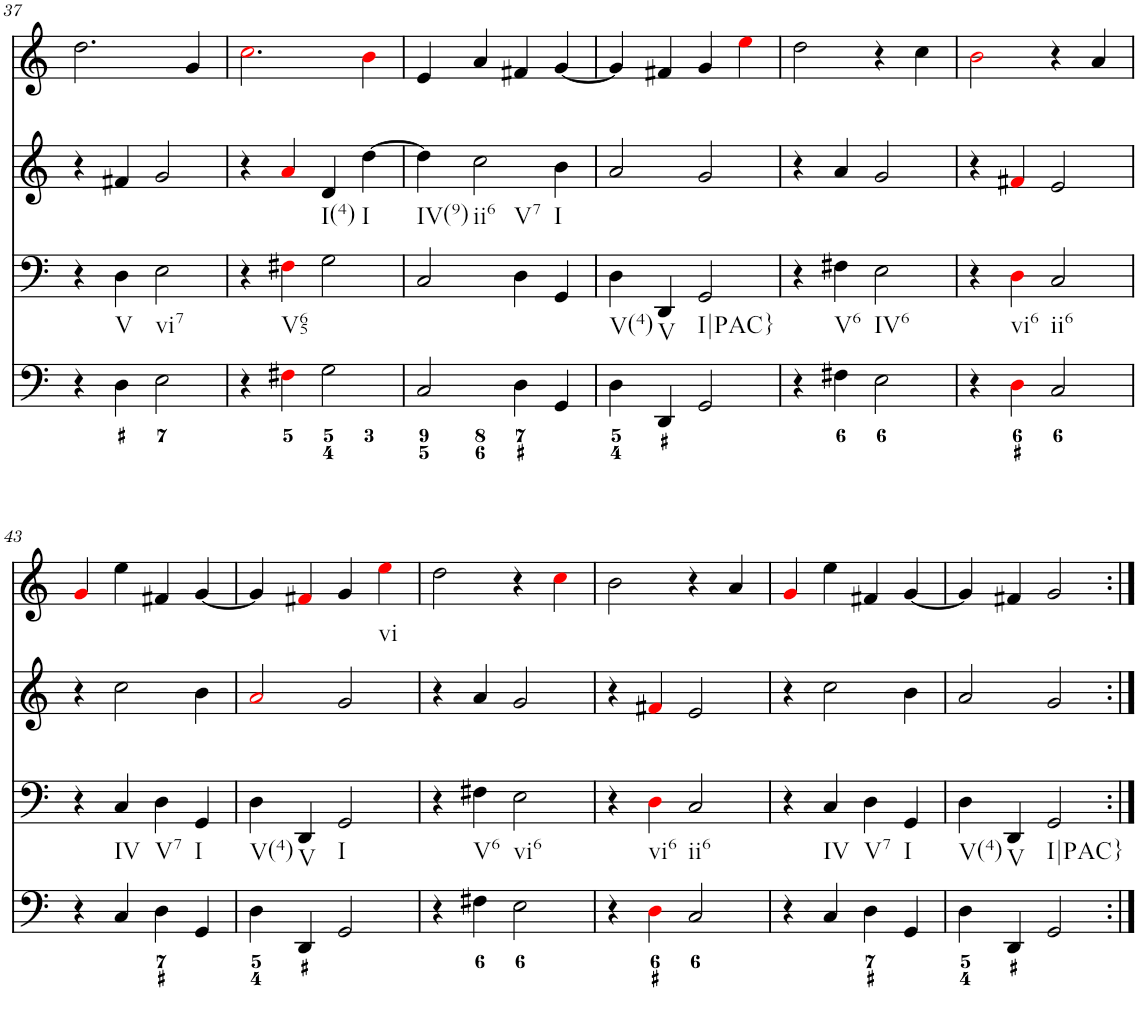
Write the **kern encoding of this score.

**kern	**kern	**kern	**kern
*part4	*part3	*part2	*part1
*staff4	*staff3	*staff2	*staff1
*I"Piano	*I"Piano	*I"Piano	*I"Piano
*I'Pno	*I'Pno	*I'Pno	*I'Pno
!!LO:PB:g=z
*clefF4	*clefF4	*clefG2	*clefG2
*k[]	*k[]	*k[]	*k[]
*M2/2	*M2/2	*M2/2	*M2/2
*met(c|)	*met(c|)	*met(c|)	*met(c|)
=37	=37	=37	=37
4r	4r	4r	2.dd\
4D\	4D\	4f#X/	.
2E\	2E\	2g/	.
.	.	.	4g/
=38	=38	=38	=38
4r	4r	4r	2.cci\
4F#Xi\	4F#Xi\	4ai/	.
2G\	2G\	4d/	.
.	.	[4dd\	4bi\
=39	=39	=39	=39
2C/	2C/	4dd\]	4e/
.	.	2cc\	4a/
4D\	4D\	.	4f#X/
4GG/	4GG/	4b\	[4g/
=40	=40	=40	=40
4D\	4D\	2a/	4g/]
4DD/	4DD/	.	4f#X/
2GG/	2GG/	2g/	4g/
.	.	.	4eei\
=41	=41	=41	=41
4r	4r	4r	2dd\
4F#X\	4F#X\	4a/	.
2E\	2E\	2g/	4r
.	.	.	4cc\
=42	=42	=42	=42
4r	4r	4r	2bi\
4Di\	4Di\	4f#Xi/	.
2C/	2C/	2e/	4r
.	.	.	4a/
!!LO:LB:g=z
=43	=43	=43	=43
4r	4r	4r	4gi/
4C/	4C/	2cc\	4ee\
4D\	4D\	.	4f#X/
4GG/	4GG/	4b\	[4g/
=44	=44	=44	=44
4D\	4D\	2ai/	4g/]
4DD/	4DD/	.	4f#Xi/
2GG/	2GG/	2g/	4g/
.	.	.	4eei\
=45	=45	=45	=45
4r	4r	4r	2dd\
4F#X\	4F#X\	4a/	.
2E\	2E\	2g/	4r
.	.	.	4cci\
=46	=46	=46	=46
4r	4r	4r	2b\
4Di\	4Di\	4f#Xi/	.
2C/	2C/	2e/	4r
.	.	.	4a/
=47	=47	=47	=47
4r	4r	4r	4gi/
4C/	4C/	2cc\	4ee\
4D\	4D\	.	4f#X/
4GG/	4GG/	4b\	[4g/
=48	=48	=48	=48
4D\	4D\	2a/	4g/]
4DD/	4DD/	.	4f#X/
2GG/	2GG/	2g/	2g/
=:|!	=:|!	=:|!	=:|!
*-	*-	*-	*-
